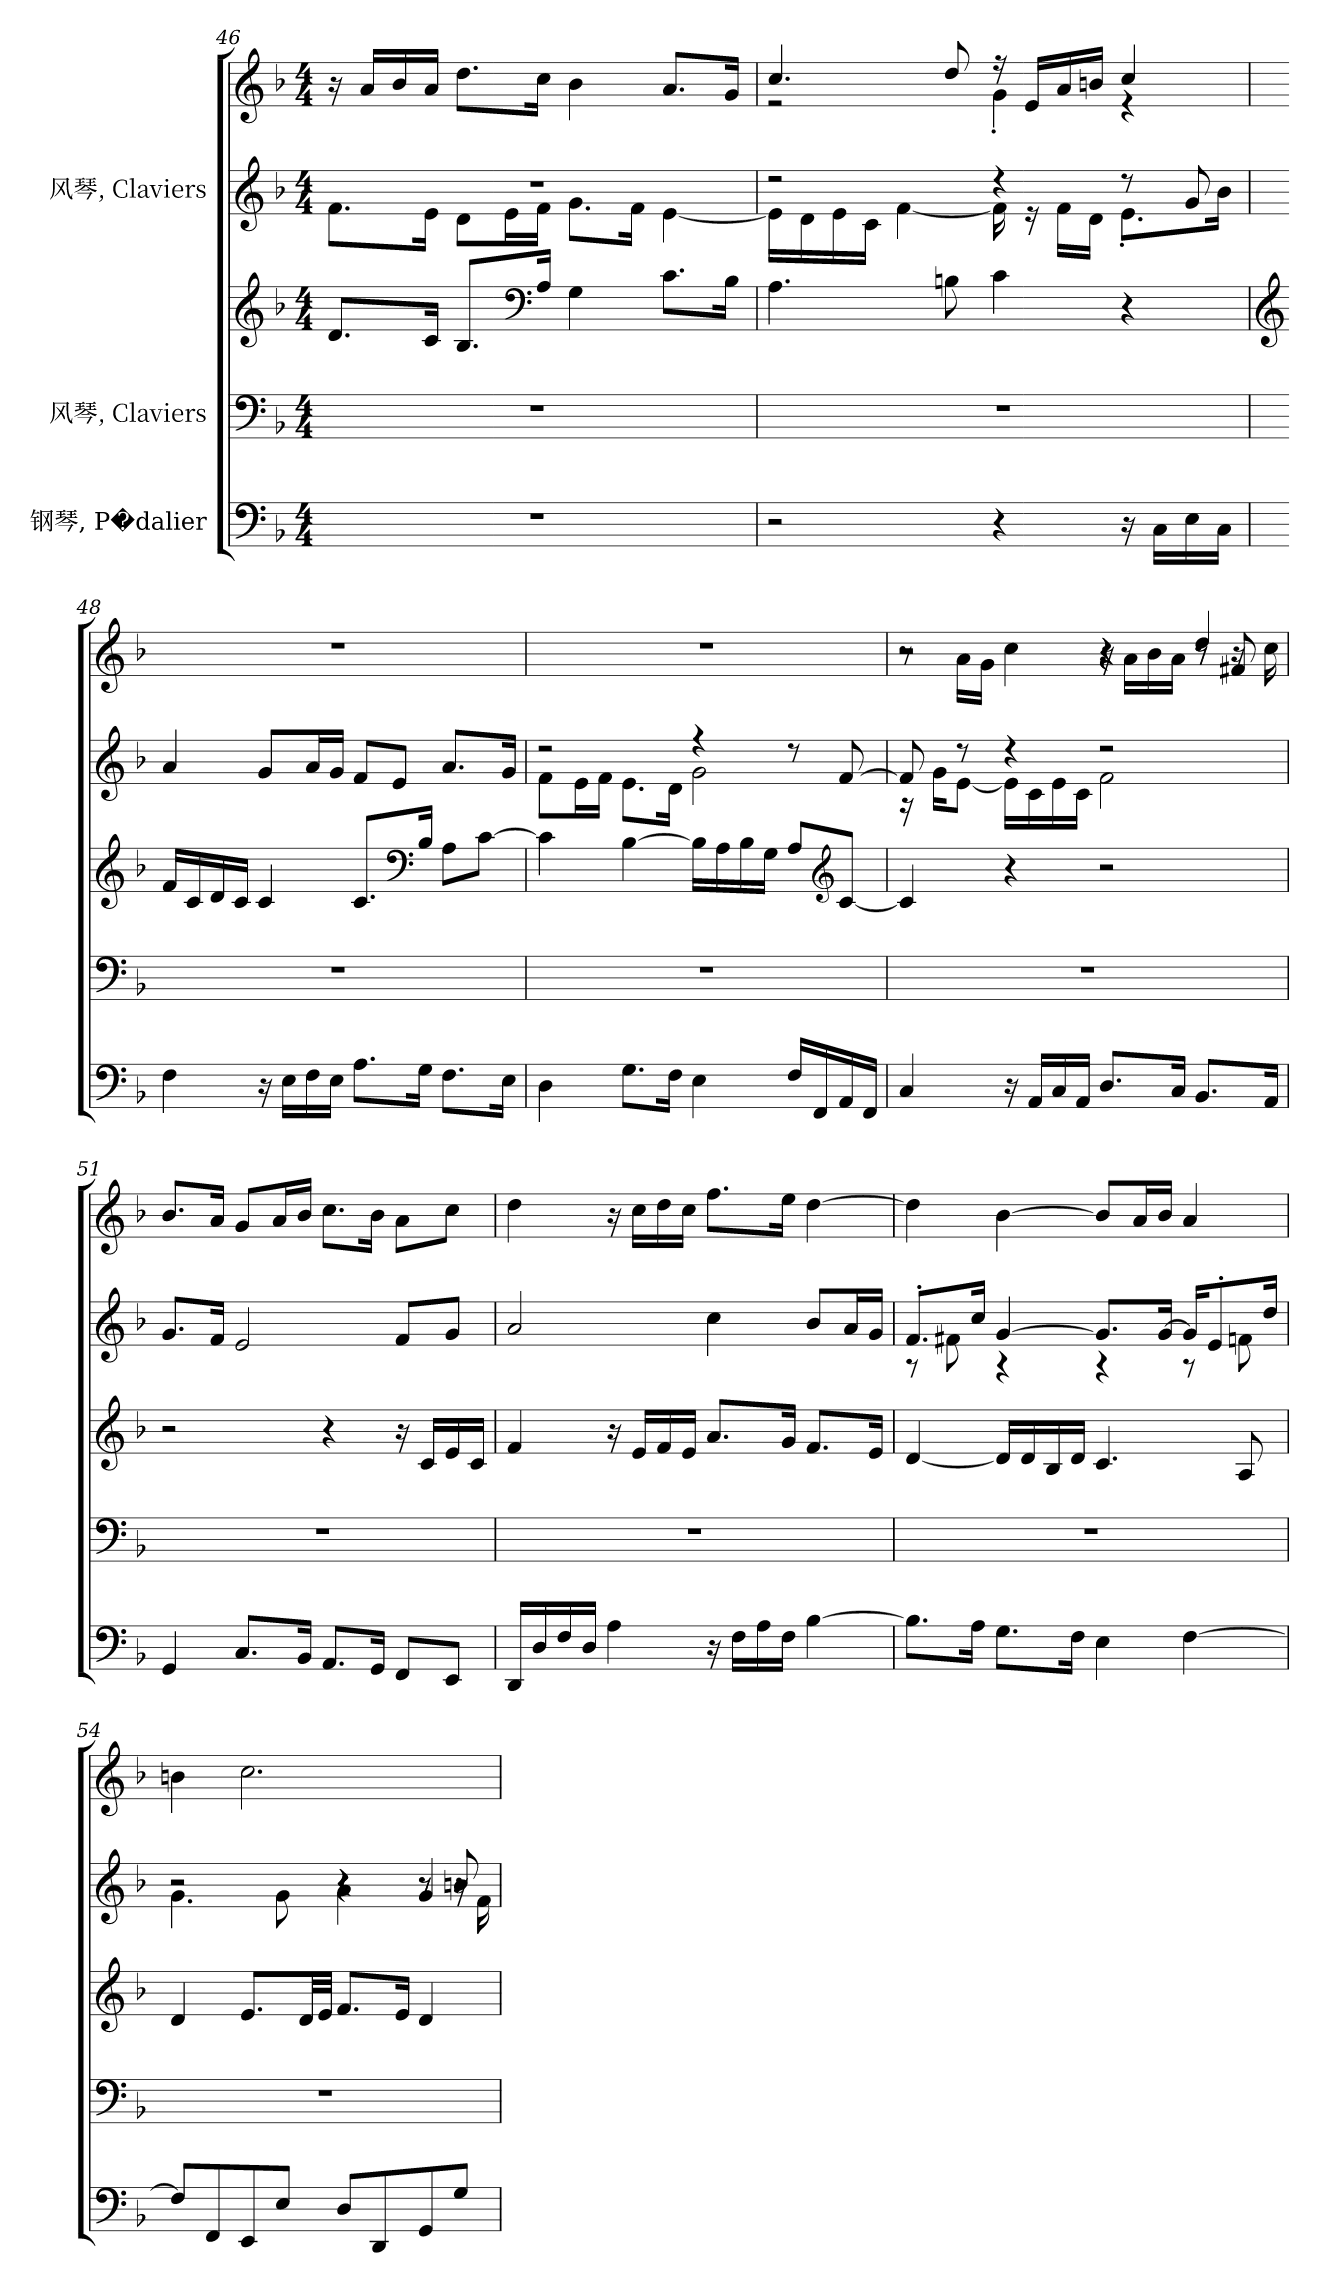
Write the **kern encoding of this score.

**kern	**kern	**kern	**kern	**kern
*part3	*part2	*part2	*part1	*part1
*staff5	*staff4	*staff3	*staff2	*staff1
*I"钢琴, P�dalier	*I"风琴, Claviers	*	*I"风琴, Claviers	*
*clefF4	*clefF4	*clefG2	*clefG2	*clefG2
*k[b-]	*k[b-]	*k[b-]	*k[b-]	*k[b-]
*M4/4	*M4/4	*M4/4	*M4/4	*M4/4
=46	=46	=46	=46	=46
*	*	*	*^	*
1r	1r	8.d/L	1r	8.f\L	16r
.	.	.	.	.	16a/LL
.	.	.	.	.	16b-/
.	.	16c/Jk	.	16e\Jk	16a/JJ
.	.	8.B-/L	.	8d\L	8.dd\L
.	.	.	.	16e\L	.
*	*	*clefF4	*	*	*
.	.	16A/Jk	.	16f\JJ	16cc\Jk
.	.	4G\	.	8.g\L	4b-\
.	.	.	.	16f\Jk	.
.	.	8.c\L	.	[4e\	8.a/L
.	.	16B-\Jk	.	.	16g/Jk
!!LO:LB:g=z
=47	=47	=47	=47	=47	=47
*	*	*	*	*	*^
2r	1r	4.A\	2r	16e\LL]	4.cc/	2r
.	.	.	.	16d\	.	.
.	.	.	.	16e\	.	.
.	.	.	.	16c\JJ	.	.
.	.	.	.	[4f\	.	.
.	.	8Bn\	.	.	8dd/	.
4r	.	4c\	4r	16f\]	16r	4g'\
.	.	.	.	16r	16e/LL	.
.	.	.	.	16f\LL	16a/	.
.	.	.	.	16d\JJ	16bn/JJ	.
16r	.	4r	8r	8.e'\L	4cc/	4r
16C\LL	.	.	.	.	.	.
16E\	.	.	8g/	.	.	.
16C\JJ	.	.	.	16b-\Jk	.	.
*	*	*	*v	*v	*	*
*	*	*	*	*v	*v
=48	=48	=48	=48	=48
*	*	*clefG2	*	*
4F\	1r	16f/LL	4a/	1r
.	.	16c/	.	.
.	.	16d/	.	.
.	.	16c/JJ	.	.
16r	.	4c/	8g/L	.
16E\LL	.	.	.	.
16F\	.	.	16a/L	.
16E\JJ	.	.	16g/JJ	.
8.A\L	.	8.c/L	8f/L	.
.	.	.	8e/J	.
*	*	*clefF4	*	*
16G\Jk	.	16B-/Jk	.	.
8.F\L	.	8A\L	8.a/L	.
.	.	[8c\J	.	.
16E\Jk	.	.	16g/Jk	.
!!LO:PB:g=z
=49	=49	=49	=49	=49
*	*	*	*^	*
4D\	1r	4c\]	2r	8f\L	1r
.	.	.	.	16e\L	.
.	.	.	.	16f\JJ	.
8.G\L	.	[4B-\	.	8.e\L	.
16F\Jk	.	.	.	16d\Jk	.
4E\	.	16B-\LL]	4r	2g\	.
.	.	16A\	.	.	.
.	.	16B-\	.	.	.
.	.	16G\JJ	.	.	.
16F/LL	.	8A/L	8r	.	.
16FF/	.	.	.	.	.
*	*	*clefG2	*	*	*
16AA/	.	[8c/J	[8f/	.	.
16FF/JJ	.	.	.	.	.
=50	=50	=50	=50	=50	=50
*	*	*	*	*	*^
*	*	*	*	*	*	*^
4C/	1r	4c/]	8f/]	16r	2r	8r	2r
.	.	.	.	16g\KL	.	.	.
.	.	.	8r	[8e\J	.	16a\LL	.
.	.	.	.	.	.	16g\JJ	.
16r	.	4r	4r	16e\LL]	.	4cc\	.
16AA/LL	.	.	.	16c\	.	.	.
16C/	.	.	.	16e\	.	.	.
16AA/JJ	.	.	.	16c\JJ	.	.	.
8.D/L	.	2r	2r	2f\	4r	16r	4r
.	.	.	.	.	.	16a\LL	.
.	.	.	.	.	.	16b-\	.
16C/Jk	.	.	.	.	.	16a\JJ	.
8.BB-/L	.	.	.	.	4dd/	8r	8r
.	.	.	.	.	.	16r	8f#X/
16AA/Jk	.	.	.	.	.	16cc\	.
*	*	*	*v	*v	*	*	*
*	*	*	*	*v	*v	*v
=51	=51	=51	=51	=51
4GG/	1r	2r	8.g/L	8.b-/L
.	.	.	16f/Jk	16a/Jk
8.C/L	.	.	2e/	8g/L
.	.	.	.	16a/L
16BB-/Jk	.	.	.	16b-/JJ
8.AA/L	.	4r	.	8.cc\L
16GG/Jk	.	.	.	16b-\Jk
8FF/L	.	16r	8f/L	8a\L
.	.	16c/LL	.	.
8EE/J	.	16e/	8g/J	8cc\J
.	.	16c/JJ	.	.
!!LO:LB:g=z
=52	=52	=52	=52	=52
16DD/LL	1r	4f/	2a/	4dd\
16D/	.	.	.	.
16F/	.	.	.	.
16D/JJ	.	.	.	.
4A\	.	16r	.	16r
.	.	16e/LL	.	16cc\LL
.	.	16f/	.	16dd\
.	.	16e/JJ	.	16cc\JJ
16r	.	8.a/L	4cc\	8.ff\L
16F\LL	.	.	.	.
16A\	.	.	.	.
16F\JJ	.	16g/Jk	.	16ee\Jk
[4B-\	.	8.f/L	8b-/L	[4dd\
.	.	.	16a/L	.
.	.	16e/Jk	16g/JJ	.
=53	=53	=53	=53	=53
*	*	*	*^	*
8.B-\L]	1r	[4d/	8.f'/L	8r	4dd\]
.	.	.	.	8f#X\	.
16A\Jk	.	.	16cc/Jk	.	.
8.G\L	.	16d/LL]	[4g/	4r	[4b-\
.	.	16d/	.	.	.
.	.	16B-/	.	.	.
16F\Jk	.	16d/JJ	.	.	.
4E\	.	4.c/	8.g/L]	4r	8b-/L]
.	.	.	.	.	16a/L
.	.	.	[16g/Jk	.	16b-/JJ
[4F\	.	.	16g/KL]	8r	4a/
.	.	.	8e'/	.	.
.	.	8A/	.	8fn\	.
.	.	.	16dd/Jk	.	.
=54	=54	=54	=54	=54	=54
*	*	*	*	*^	*
8F/L]	1r	4d/	2r	4.g\	2r	4bn\
8FF/	.	.	.	.	.	.
8EE/	.	8.e/L	.	.	.	2.cc\
8E/J	.	.	.	8g\	.	.
.	.	32d/LL	.	.	.	.
.	.	32e/JJJ	.	.	.	.
8D/L	.	8.f/L	4r	4a\	4r	.
8DD/	.	.	.	.	.	.
.	.	16e/Jk	.	.	.	.
8GG/	.	4d/	8r	8r	4g/	.
8G/J	.	.	8bn/	16r	.	.
.	.	.	.	16f\	.	.
*	*	*	*v	*v	*v	*
=	=	=	=	=
*-	*-	*-	*-	*-
